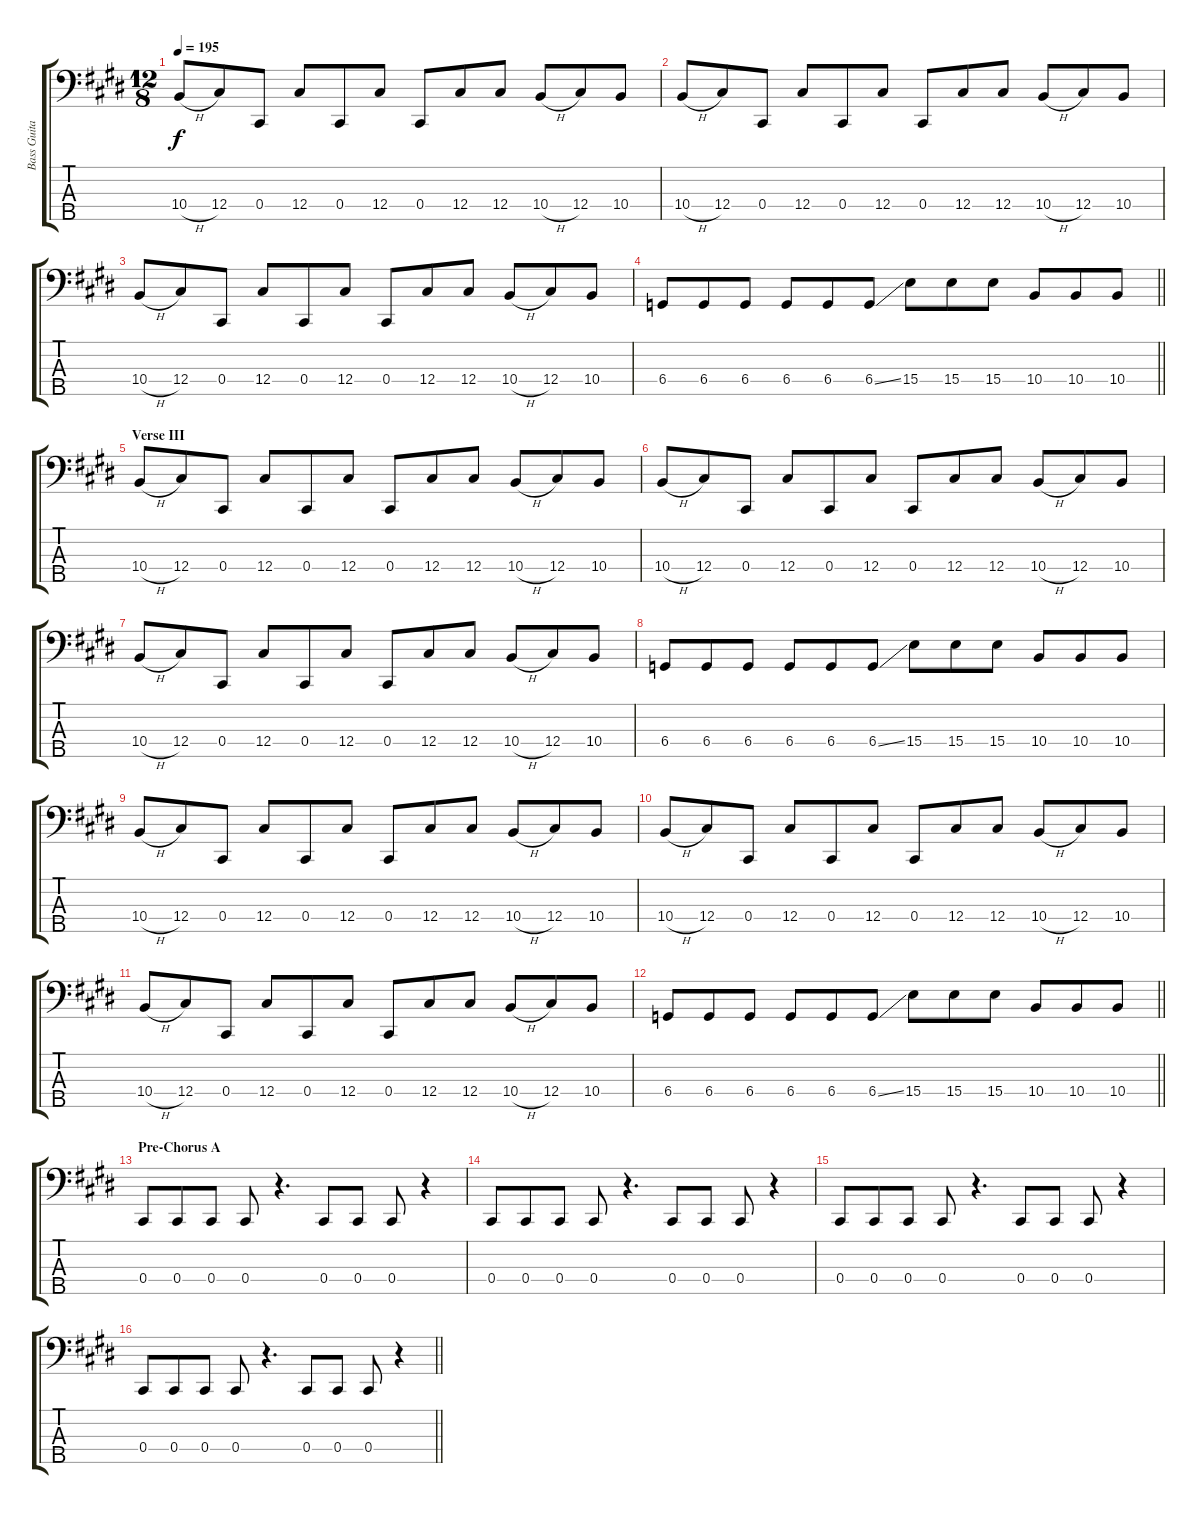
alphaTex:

\track ("Bass Guitar" "Bass Guita") {instrument electricbasspick}
\staff {score tabs}
\tuning (Gb2 Db2 Ab1 Db1 Ab0) {hide}
\ts (12 8)
\tempo 195
\clef f4
\ks e
10.4{h}.8{dy f} 12.4.8 0.4.8 12.4.8 0.4.8 12.4.8 0.4.8 12.4.8 12.4.8 10.4{h}.8 12.4.8 10.4.8 |
10.4{h}.8 12.4.8 0.4.8 12.4.8 0.4.8 12.4.8 0.4.8 12.4.8 12.4.8 10.4{h}.8 12.4.8 10.4.8 |
10.4{h}.8 12.4.8 0.4.8 12.4.8 0.4.8 12.4.8 0.4.8 12.4.8 12.4.8 10.4{h}.8 12.4.8 10.4.8 |
\barLineRight lightlight
6.4.8 6.4.8 6.4.8 6.4.8 6.4.8 6.4{ss}.8 15.4.8 15.4.8 15.4.8 10.4.8 10.4.8 10.4.8 |
\section ("" "Verse III")
10.4{h}.8 12.4.8 0.4.8 12.4.8 0.4.8 12.4.8 0.4.8 12.4.8 12.4.8 10.4{h}.8 12.4.8 10.4.8 |
10.4{h}.8 12.4.8 0.4.8 12.4.8 0.4.8 12.4.8 0.4.8 12.4.8 12.4.8 10.4{h}.8 12.4.8 10.4.8 |
10.4{h}.8 12.4.8 0.4.8 12.4.8 0.4.8 12.4.8 0.4.8 12.4.8 12.4.8 10.4{h}.8 12.4.8 10.4.8 |
6.4.8 6.4.8 6.4.8 6.4.8 6.4.8 6.4{ss}.8 15.4.8 15.4.8 15.4.8 10.4.8 10.4.8 10.4.8 |
10.4{h}.8 12.4.8 0.4.8 12.4.8 0.4.8 12.4.8 0.4.8 12.4.8 12.4.8 10.4{h}.8 12.4.8 10.4.8 |
10.4{h}.8 12.4.8 0.4.8 12.4.8 0.4.8 12.4.8 0.4.8 12.4.8 12.4.8 10.4{h}.8 12.4.8 10.4.8 |
10.4{h}.8 12.4.8 0.4.8 12.4.8 0.4.8 12.4.8 0.4.8 12.4.8 12.4.8 10.4{h}.8 12.4.8 10.4.8 |
\barLineRight lightlight
6.4.8 6.4.8 6.4.8 6.4.8 6.4.8 6.4{ss}.8 15.4.8 15.4.8 15.4.8 10.4.8 10.4.8 10.4.8 |
\section ("" "Pre-Chorus A")
0.4.8 0.4.8 0.4.8 0.4.8 r.4{d} 0.4.8 0.4.8 0.4.8 r.4 |
0.4.8 0.4.8 0.4.8 0.4.8 r.4{d} 0.4.8 0.4.8 0.4.8 r.4 |
0.4.8 0.4.8 0.4.8 0.4.8 r.4{d} 0.4.8 0.4.8 0.4.8 r.4 |
\barLineRight lightlight
0.4.8 0.4.8 0.4.8 0.4.8 r.4{d} 0.4.8 0.4.8 0.4.8 r.4
